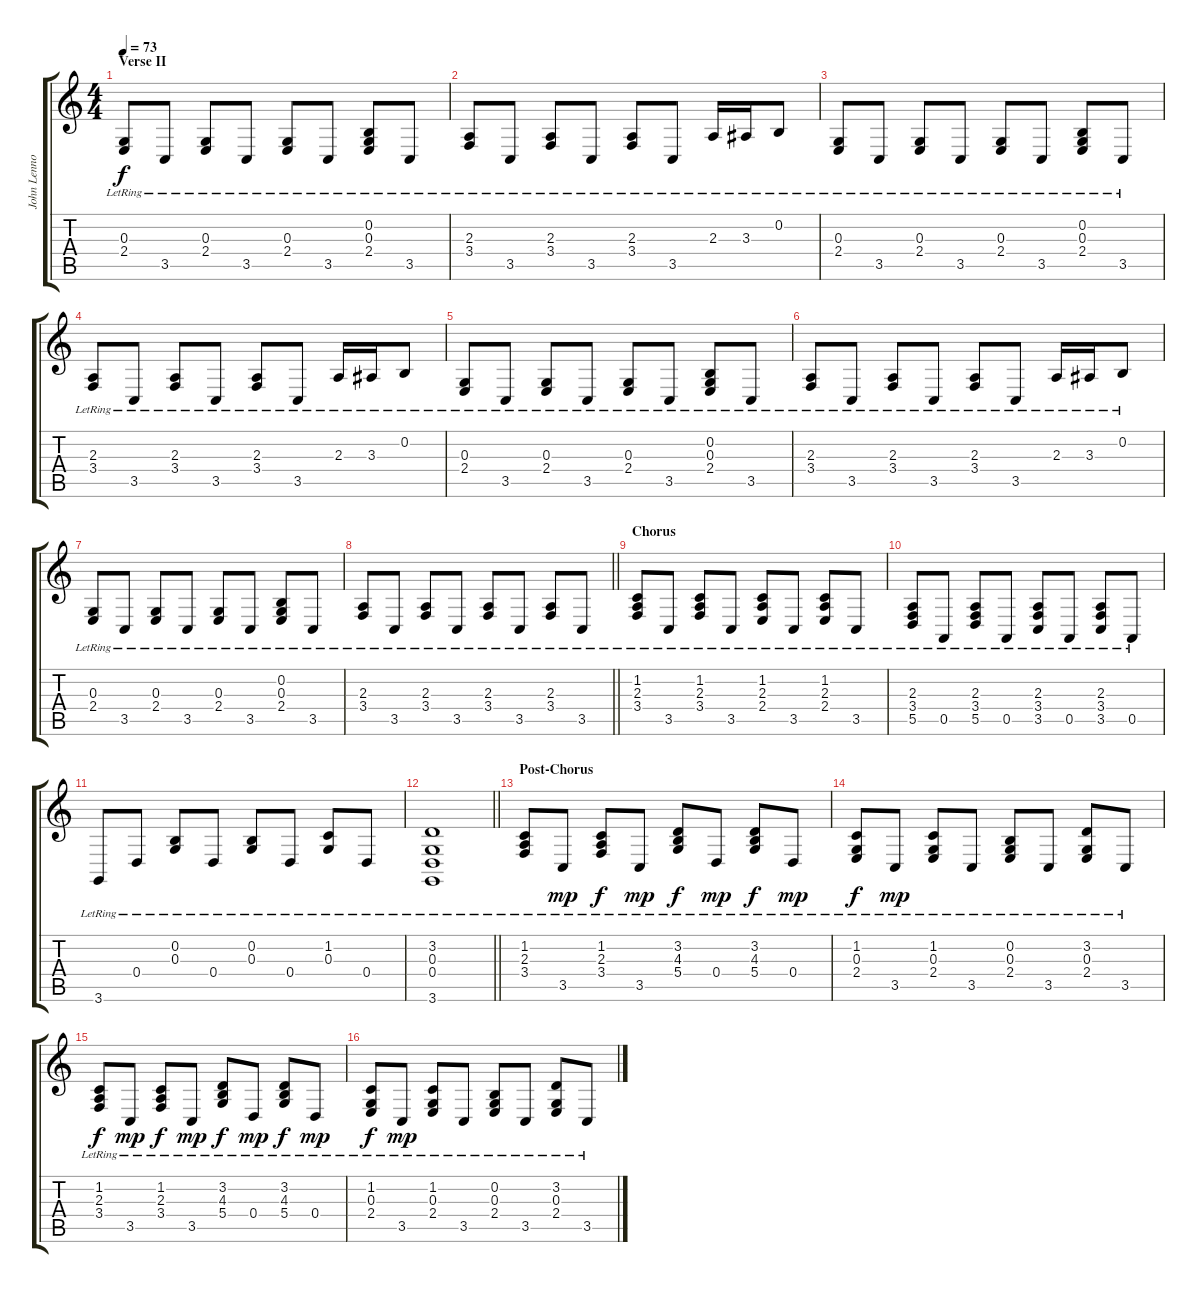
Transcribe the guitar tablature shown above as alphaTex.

\track ("John Lennon (Piano)" "John Lenno") {instrument acousticgrandpiano}
\staff {score tabs}
\tuning (E4 B3 G3 D3 A2 E2) {hide}
\ts (4 4)
\section ("" "Verse II")
\tempo 73
\clef g2
\ks c
(0.3{lr} 2.4{lr}).8{dy f} 3.5{lr}.8 (0.3{lr} 2.4{lr}).8 3.5{lr}.8 (0.3{lr} 2.4{lr}).8 3.5{lr}.8 (0.2{lr} 0.3{lr} 2.4{lr}).8 3.5{lr}.8 |
(2.3{lr} 3.4{lr}).8 3.5{lr}.8 (2.3{lr} 3.4{lr}).8 3.5{lr}.8 (2.3{lr} 3.4{lr}).8 3.5{lr}.8 2.3{lr}.16 3.3{lr}.16 0.2{lr}.8 |
(0.3{lr} 2.4{lr}).8 3.5{lr}.8 (0.3{lr} 2.4{lr}).8 3.5{lr}.8 (0.3{lr} 2.4{lr}).8 3.5{lr}.8 (0.2{lr} 0.3{lr} 2.4{lr}).8 3.5{lr}.8 |
(2.3{lr} 3.4{lr}).8 3.5{lr}.8 (2.3{lr} 3.4{lr}).8 3.5{lr}.8 (2.3{lr} 3.4{lr}).8 3.5{lr}.8 2.3{lr}.16 3.3{lr}.16 0.2{lr}.8 |
(0.3{lr} 2.4{lr}).8 3.5{lr}.8 (0.3{lr} 2.4{lr}).8 3.5{lr}.8 (0.3{lr} 2.4{lr}).8 3.5{lr}.8 (0.2{lr} 0.3{lr} 2.4{lr}).8 3.5{lr}.8 |
(2.3{lr} 3.4{lr}).8 3.5{lr}.8 (2.3{lr} 3.4{lr}).8 3.5{lr}.8 (2.3{lr} 3.4{lr}).8 3.5{lr}.8 2.3{lr}.16 3.3{lr}.16 0.2{lr}.8 |
(0.3{lr} 2.4{lr}).8 3.5{lr}.8 (0.3{lr} 2.4{lr}).8 3.5{lr}.8 (0.3{lr} 2.4{lr}).8 3.5{lr}.8 (0.2{lr} 0.3{lr} 2.4{lr}).8 3.5{lr}.8 |
\barLineRight lightlight
(2.3{lr} 3.4{lr}).8 3.5{lr}.8 (2.3{lr} 3.4{lr}).8 3.5{lr}.8 (2.3{lr} 3.4{lr}).8 3.5{lr}.8 (2.3{lr} 3.4).8 3.5{lr}.8 |
\section ("" "Chorus")
(1.2{lr} 2.3{lr} 3.4{lr}).8 3.5{lr}.8 (1.2{lr} 2.3{lr} 3.4{lr}).8 3.5{lr}.8 (1.2{lr} 2.3{lr} 2.4{lr}).8 3.5{lr}.8 (1.2{lr} 2.3{lr} 2.4{lr}).8 3.5{lr}.8 |
(2.3{lr} 3.4{lr} 5.5{lr}).8 0.5{lr}.8 (2.3{lr} 3.4{lr} 5.5{lr}).8 0.5{lr}.8 (2.3{lr} 3.4{lr} 3.5{lr}).8 0.5{lr}.8 (2.3{lr} 3.4{lr} 3.5{lr}).8 0.5{lr}.8 |
3.6{lr}.8 0.4{lr}.8 (0.2{lr} 0.3{lr}).8 0.4{lr}.8 (0.2{lr} 0.3{lr}).8 0.4{lr}.8 (1.2{lr} 0.3{lr}).8 0.4{lr}.8 |
\barLineRight lightlight
(3.2{lr} 0.3{lr} 0.4{lr} 3.6{lr}).1 |
\section ("" "Post-Chorus")
(1.2{lr} 2.3{lr} 3.4{lr}).8 3.5{lr}.8{dy mp} (1.2{lr} 2.3{lr} 3.4{lr}).8{dy f} 3.5{lr}.8{dy mp} (3.2{lr} 4.3{lr} 5.4{lr}).8{dy f} 0.4{lr}.8{dy mp} (3.2{lr} 4.3{lr} 5.4{lr}).8{dy f} 0.4{lr}.8{dy mp} |
(1.2{lr} 0.3{lr} 2.4{lr}).8{dy f} 3.5{lr}.8{dy mp} (1.2{lr} 0.3{lr} 2.4{lr}).8 3.5{lr}.8 (0.2{lr} 0.3{lr} 2.4{lr}).8 3.5{lr}.8 (3.2{lr} 0.3{lr} 2.4{lr}).8 3.5{lr}.8 |
(1.2{lr} 2.3{lr} 3.4{lr}).8{dy f} 3.5{lr}.8{dy mp} (1.2{lr} 2.3{lr} 3.4{lr}).8{dy f} 3.5{lr}.8{dy mp} (3.2{lr} 4.3{lr} 5.4{lr}).8{dy f} 0.4{lr}.8{dy mp} (3.2{lr} 4.3{lr} 5.4{lr}).8{dy f} 0.4{lr}.8{dy mp} |
(1.2{lr} 0.3{lr} 2.4{lr}).8{dy f} 3.5{lr}.8{dy mp} (1.2{lr} 0.3{lr} 2.4{lr}).8 3.5{lr}.8 (0.2{lr} 0.3{lr} 2.4{lr}).8 3.5{lr}.8 (3.2{lr} 0.3{lr} 2.4{lr}).8 3.5{lr}.8
